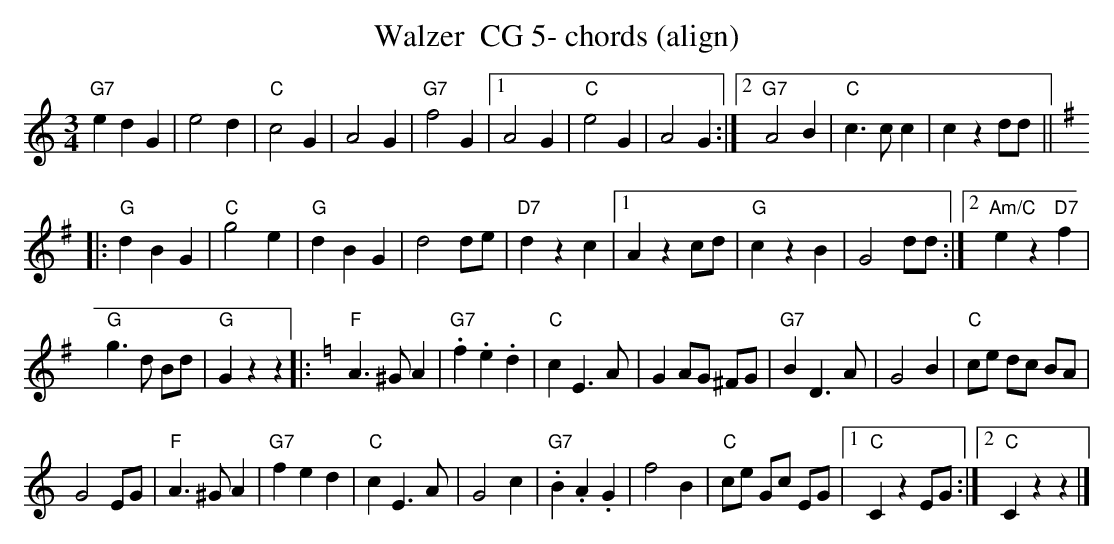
X:1
T:Walzer  CG 5- chords (align)
M:3/4
L:1/4
K:Cmaj%%MIDI gchordon
"G7"edG | e2d | "C"c2G | A2G | "G7"f2G |1 A2G | "C"e2G | A2G :|2 "G7"A2B | "C"c>cc | czd/2d/2 ||
|: [K:Gmaj] "G"dBG | "C"g2e | "G"dBG | d2d/2e/2 | "D7"dzc |1 Azc/2d/2 | "G"czB | G2d/2d/2 :|2 \
"Am/C"ez"D7"f |
"G"g>d B/2d/2 | "G"Gzz |: [K:Cmaj] "F"A>^GA | "G7".f.e.d | "C"cE>A | G A/2G/2 ^F/2G/2 | \
"G7"BD>A | G2B | "C"c/2e/2 d/2c/2 B/2A/2 |
G2 E/2g,/2 | "F"A>^GA | "G7"fed | "C"cE>A | \
G2c | "G7".B.A.G | f2B | "C"c/2e/2 G/2c/2 E/2G/2 |1 "C"CzE/2G/2 :|2 "C"Czz |]
